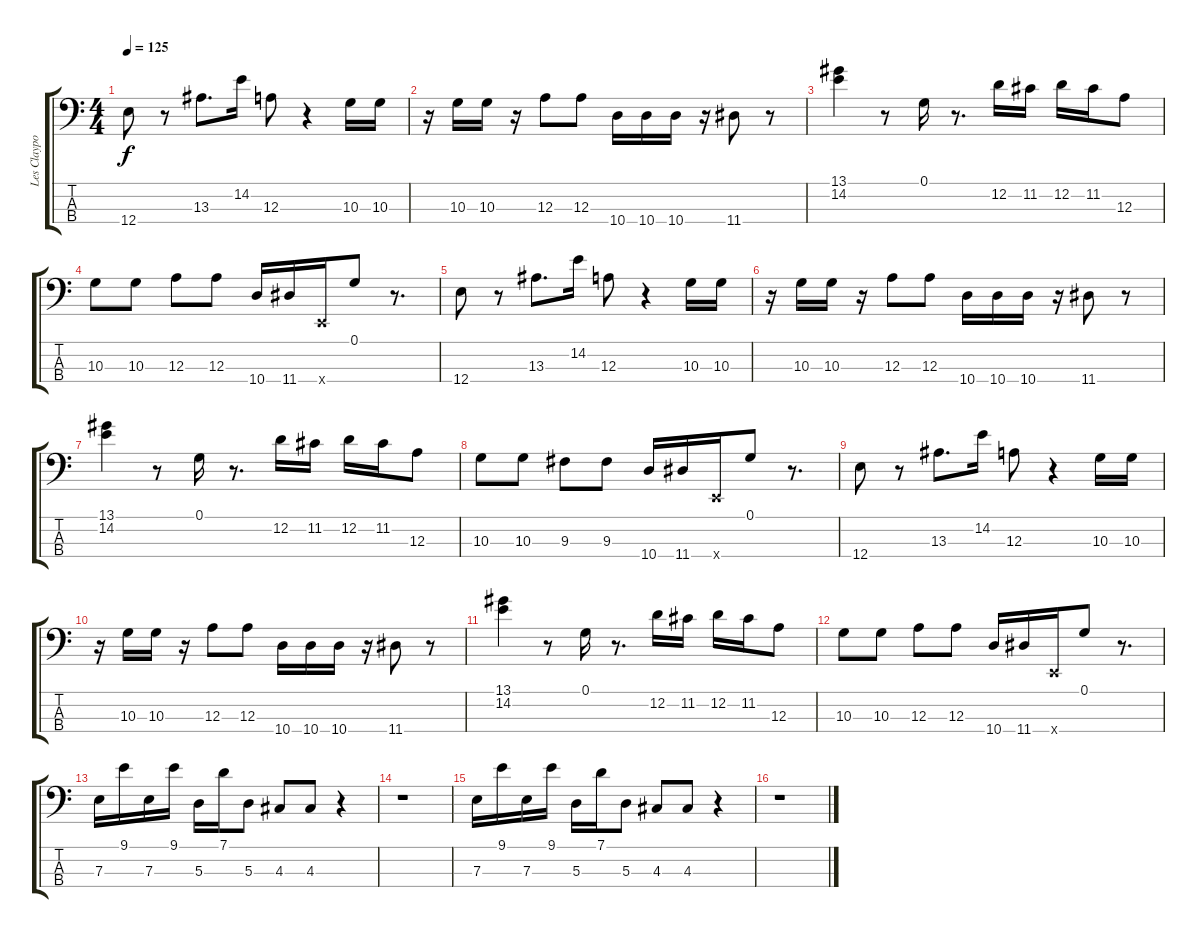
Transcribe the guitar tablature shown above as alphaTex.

\track ("Les Claypool (Bass)" "Les Claypo") {instrument slapbass1}
\staff {score tabs}
\tuning (G2 D2 A1 E1) {hide}
\ts (4 4)
\tempo 125
\clef f4
\ks c
12.4.8{dy f} r.8 13.3.8{d} 14.2.16 12.3.8 r.4 10.3.16 10.3.16 |
r.16 10.3.16 10.3.16 r.16 12.3.8 12.3.8 10.4.16 10.4.16 10.4.16 r.16 11.4.8 r.8 |
(13.1 14.2).4 r.8 0.1.16 r.8{d} 12.2.16 11.2.16 12.2.16 11.2.16 12.3.8 |
10.3.8 10.3.8 12.3.8 12.3.8 10.4.16 11.4.16 0.4{x}.16 0.1.8 r.8{d} |
12.4.8 r.8 13.3.8{d} 14.2.16 12.3.8 r.4 10.3.16 10.3.16 |
r.16 10.3.16 10.3.16 r.16 12.3.8 12.3.8 10.4.16 10.4.16 10.4.16 r.16 11.4.8 r.8 |
(13.1 14.2).4 r.8 0.1.16 r.8{d} 12.2.16 11.2.16 12.2.16 11.2.16 12.3.8 |
10.3.8 10.3.8 9.3.8 9.3.8 10.4.16 11.4.16 0.4{x}.16 0.1.8 r.8{d} |
12.4.8 r.8 13.3.8{d} 14.2.16 12.3.8 r.4 10.3.16 10.3.16 |
r.16 10.3.16 10.3.16 r.16 12.3.8 12.3.8 10.4.16 10.4.16 10.4.16 r.16 11.4.8 r.8 |
(13.1 14.2).4 r.8 0.1.16 r.8{d} 12.2.16 11.2.16 12.2.16 11.2.16 12.3.8 |
10.3.8 10.3.8 12.3.8 12.3.8 10.4.16 11.4.16 0.4{x}.16 0.1.8 r.8{d} |
7.3.16 9.1.16 7.3.16 9.1.16 5.3.16 7.1.16 5.3.8 4.3.8 4.3.8 r.4 |
r.1 |
7.3.16 9.1.16 7.3.16 9.1.16 5.3.16 7.1.16 5.3.8 4.3.8 4.3.8 r.4 |
r.1
